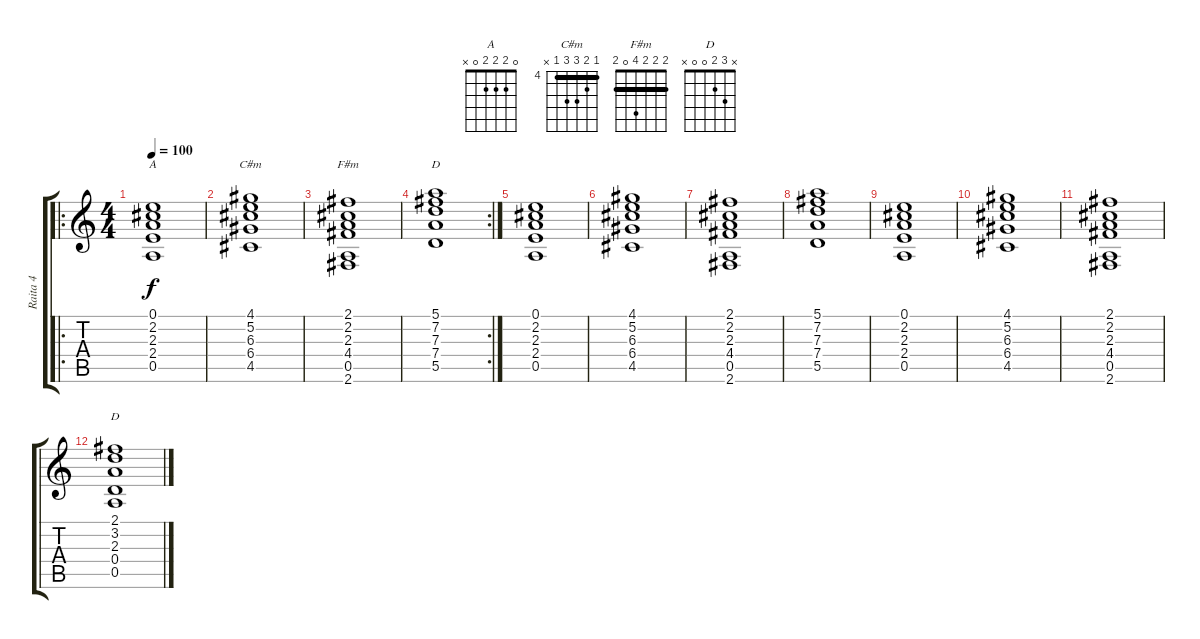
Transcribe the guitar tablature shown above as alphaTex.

\track ("Raita 4" "Raita 4") {instrument acousticguitarsteel}
\staff {score tabs}
\tuning (E4 B3 G3 D3 A2 E2) {hide}
\chord ("A" 0 2 2 2 0 x)
\chord ("C#m" 4 5 6 6 4 x) {firstfret 4 barre 4}
\chord ("F#m" 2 2 2 4 0 2) {barre 2}
\chord ("D" 5 7 7 7 5 x) {firstfret 5 barre 5}
\chord ("D" x 3 2 0 0 x)
\ro
\ts (4 4)
\tempo 100
\clef g2
\ks c
(0.1 2.2 2.3 2.4 0.5).1{ch "A" dy f instrument acousticguitarsteel} |
(4.1 5.2 6.3 6.4 4.5).1{ch "C#m"} |
(2.1 2.2 2.3 4.4 0.5 2.6).1{ch "F#m"} |
\rc 2
(5.1 7.2 7.3 7.4 5.5).1{ch "D"} |
(0.1 2.2 2.3 2.4 0.5).1 |
(4.1 5.2 6.3 6.4 4.5).1 |
(2.1 2.2 2.3 4.4 0.5 2.6).1 |
(5.1 7.2 7.3 7.4 5.5).1 |
(0.1 2.2 2.3 2.4 0.5).1 |
(4.1 5.2 6.3 6.4 4.5).1 |
(2.1 2.2 2.3 4.4 0.5 2.6).1 |
(2.1 3.2 2.3 0.4 0.5).1{ch "D"}
